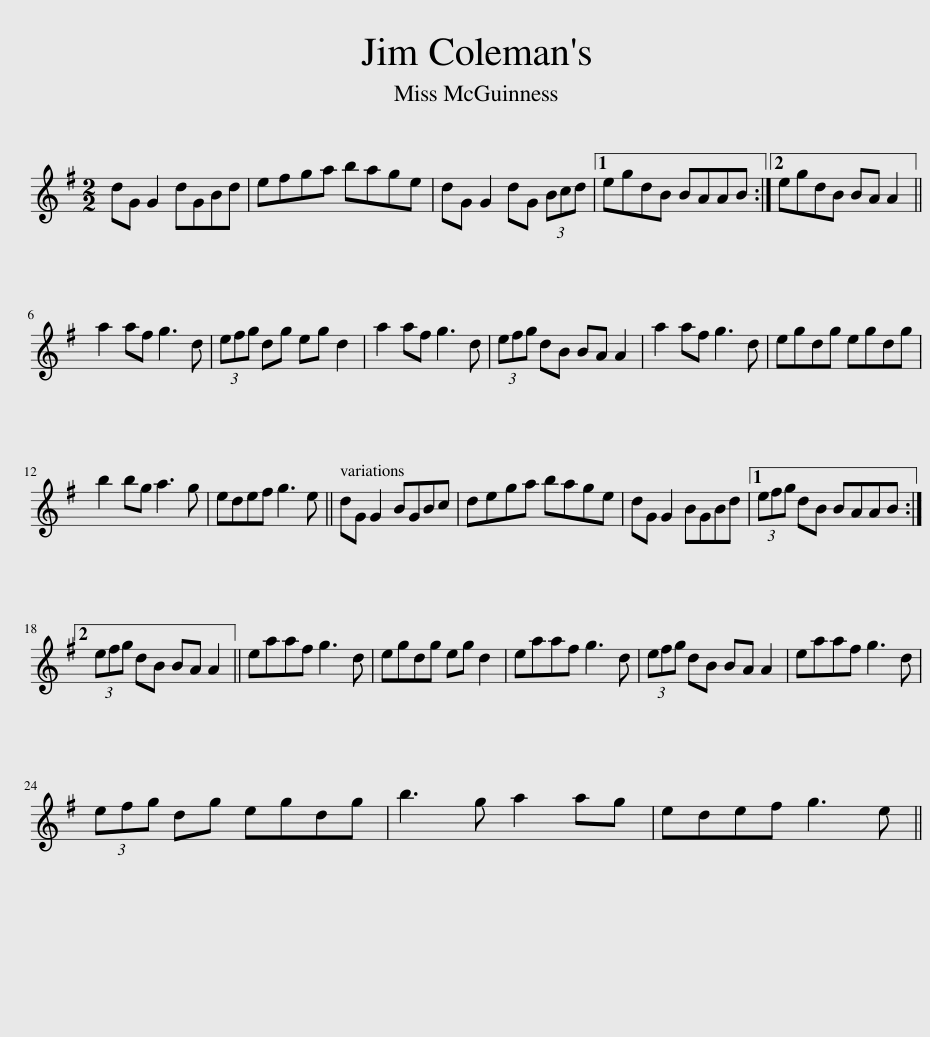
X:1
L:1/8
M:2/2
I:linebreak $
K:G
V:1 treble
V:1
 dG G2 dGBd | efga bage | dG G2 dG (3Bcd |1 egdB BAAB :|2 egdB BA A2 ||$ %5
 a2 af g3 d | (3efg dg eg d2 | a2 af g3 d | (3efg dB BA A2 | a2 af g3 d | %10
 egdg egdg |$ b2 bg a3 g | edef g3 e || dG G2 BGBc | dega bage | %15
 dG G2 BGBd |1 (3efg dB BAAB :|2$ (3efg dB BA A2 || eaaf g3 d | egdg eg d2 | %20
 eaaf g3 d | (3efg dB BA A2 | eaaf g3 d |$ (3efg dg egdg | b3 g a2 ag | %25
 edef g3 e || %26
